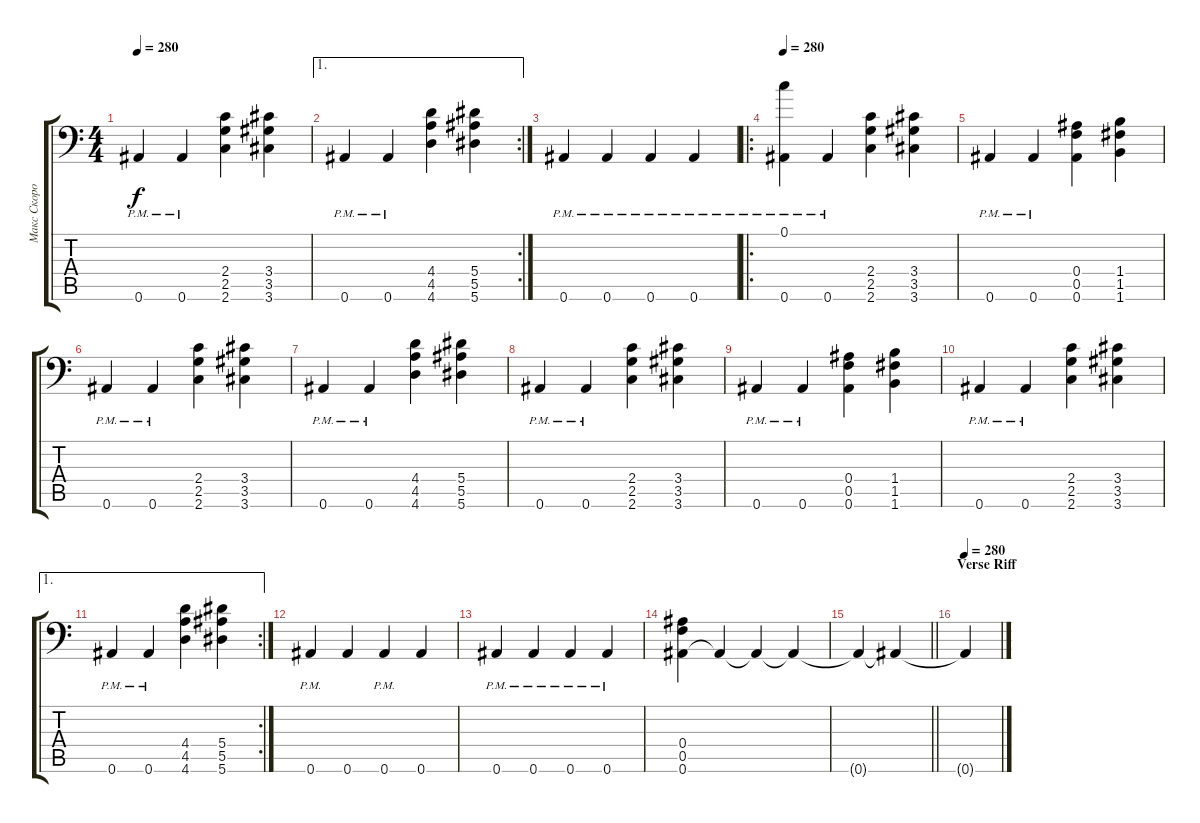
\track ("Макс Скоробогатов-Гитара" "Макс Скоро") {instrument distortionguitar}
\staff {score tabs}
\tuning (C4 G3 Eb3 Bb2 F2 Bb1) {hide}
\ts (4 4)
\tempo 280
\clef f4
\ks c
0.6{pm}.4{dy f} 0.6{pm}.4 (2.4 2.5 2.6).4 (3.4 3.5 3.6).4 |
\ae 1
\rc 2
0.6{pm}.4 0.6{pm}.4 (4.4 4.5 4.6).4 (5.4 5.5 5.6).4 |
0.6{pm}.4 0.6{pm}.4 0.6{pm}.4 0.6{pm}.4 |
\ro
\tempo 280
(0.1 0.6{pm}).4 0.6{pm}.4 (2.4 2.5 2.6).4 (3.4 3.5 3.6).4 |
0.6{pm}.4 0.6{pm}.4 (0.4 0.5 0.6).4 (1.4 1.5 1.6).4 |
0.6{pm}.4 0.6{pm}.4 (2.4 2.5 2.6).4 (3.4 3.5 3.6).4 |
0.6{pm}.4 0.6{pm}.4 (4.4 4.5 4.6).4 (5.4 5.5 5.6).4 |
0.6{pm}.4 0.6{pm}.4 (2.4 2.5 2.6).4 (3.4 3.5 3.6).4 |
0.6{pm}.4 0.6{pm}.4 (0.4 0.5 0.6).4 (1.4 1.5 1.6).4 |
0.6{pm}.4 0.6{pm}.4 (2.4 2.5 2.6).4 (3.4 3.5 3.6).4 |
\ae 1
\rc 2
0.6{pm}.4 0.6{pm}.4 (4.4 4.5 4.6).4 (5.4 5.5 5.6).4 |
0.6{pm}.4 0.6.4 0.6{pm}.4 0.6.4 |
0.6{pm}.4 0.6{pm}.4 0.6{pm}.4 0.6{pm}.4 |
(0.4 0.5 0.6).4 0.6{t}.4 0.6{t}.4 0.6{t}.4 |
\barLineRight lightlight
0.6{t}.4 0.6{t}.4 |
\section ("" "Verse Riff")
\tempo 280
0.6{t}.4
